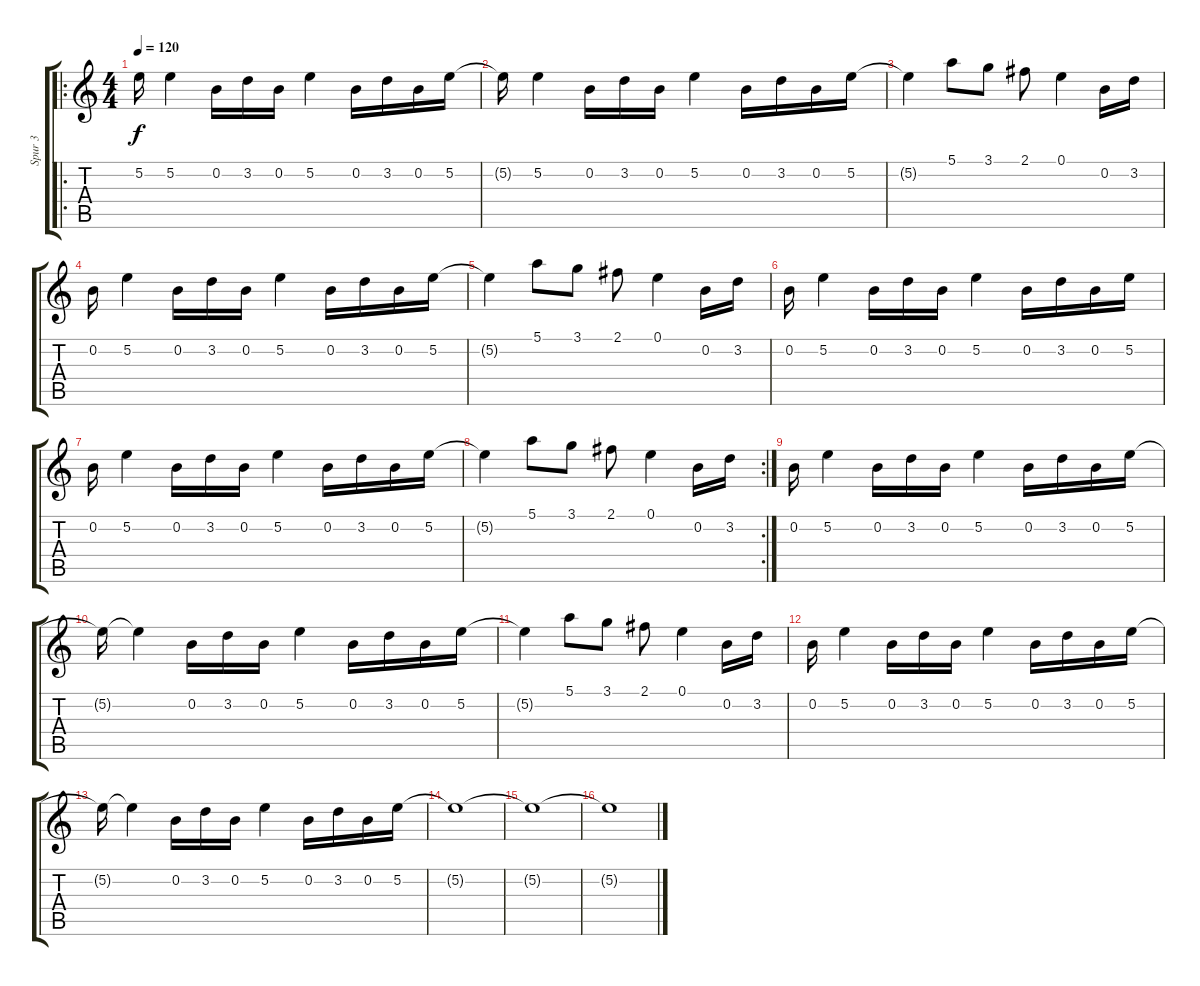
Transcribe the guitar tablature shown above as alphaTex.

\track ("Spur 3" "Spur 3") {instrument overdrivenguitar}
\staff {score tabs}
\tuning (E4 B3 G3 D3 A2 E2) {hide}
\ro
\ts (4 4)
\tempo 120
\clef g2
\ks c
5.2{t}.16{dy f} 5.2.4 0.2.16 3.2.16 0.2.16 5.2.4 0.2.16 3.2.16 0.2.16 5.2.16 |
5.2{t}.16 5.2.4 0.2.16 3.2.16 0.2.16 5.2.4 0.2.16 3.2.16 0.2.16 5.2.16 |
5.2{t}.4 5.1.8 3.1.8 2.1.8 0.1.4 0.2.16 3.2.16 |
0.2.16 5.2.4 0.2.16 3.2.16 0.2.16 5.2.4 0.2.16 3.2.16 0.2.16 5.2.16 |
5.2{t}.4 5.1.8 3.1.8 2.1.8 0.1.4 0.2.16 3.2.16 |
0.2.16 5.2.4 0.2.16 3.2.16 0.2.16 5.2.4 0.2.16 3.2.16 0.2.16 5.2.16 |
0.2.16 5.2.4 0.2.16 3.2.16 0.2.16 5.2.4 0.2.16 3.2.16 0.2.16 5.2.16 |
\rc 2
5.2{t}.4 5.1.8 3.1.8 2.1.8 0.1.4 0.2.16 3.2.16 |
0.2.16 5.2.4 0.2.16 3.2.16 0.2.16 5.2.4 0.2.16 3.2.16 0.2.16 5.2.16 |
5.2{t}.16 5.2{t}.4 0.2.16 3.2.16 0.2.16 5.2.4 0.2.16 3.2.16 0.2.16 5.2.16 |
5.2{t}.4 5.1.8 3.1.8 2.1.8 0.1.4 0.2.16 3.2.16 |
0.2.16 5.2.4 0.2.16 3.2.16 0.2.16 5.2.4 0.2.16 3.2.16 0.2.16 5.2.16 |
5.2{t}.16 5.2{t}.4 0.2.16 3.2.16 0.2.16 5.2.4 0.2.16 3.2.16 0.2.16 5.2.16 |
5.2{t}.1 |
5.2{t}.1 |
5.2{t}.1
